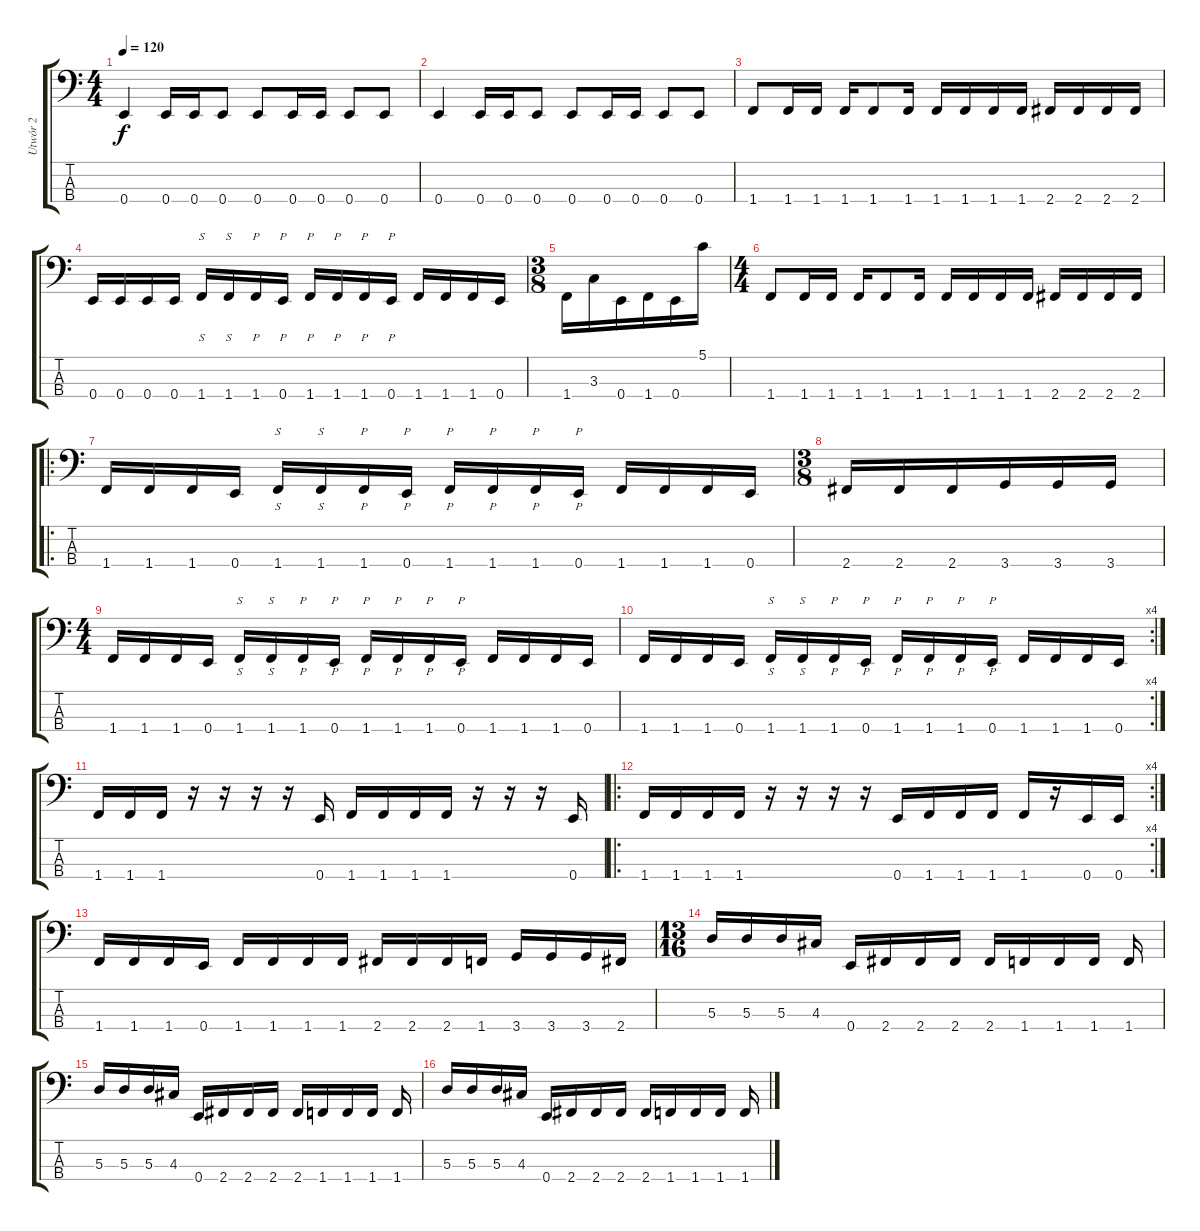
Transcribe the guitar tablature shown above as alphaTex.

\track ("Utwór 2" "Utwór 2") {instrument electricbassfinger}
\staff {score tabs}
\tuning (G2 D2 A1 E1) {hide}
\ts (4 4)
\tempo 120
\clef f4
\ks c
0.4.4{dy f instrument electricbassfinger} 0.4.16 0.4.16 0.4.8 0.4.8 0.4.16 0.4.16 0.4.8 0.4.8 |
0.4.4 0.4.16 0.4.16 0.4.8 0.4.8 0.4.16 0.4.16 0.4.8 0.4.8 |
1.4.8 1.4.16 1.4.16 1.4.16 1.4.8 1.4.16 1.4.16 1.4.16 1.4.16 1.4.16 2.4.16 2.4.16 2.4.16 2.4.16 |
0.4.16 0.4.16 0.4.16 0.4.16 1.4.16{s} 1.4.16{s} 1.4.16{p} 0.4.16{p} 1.4.16{p} 1.4.16{p} 1.4.16{p} 0.4.16{p} 1.4.16 1.4.16 1.4.16 0.4.16 |
\ts (3 8)
1.4.16 3.3.16 0.4.16 1.4.16 0.4.16 5.1.16 |
\ts (4 4)
1.4.8 1.4.16 1.4.16 1.4.16 1.4.8 1.4.16 1.4.16 1.4.16 1.4.16 1.4.16 2.4.16 2.4.16 2.4.16 2.4.16 |
\ro
1.4.16 1.4.16 1.4.16 0.4.16 1.4.16{s} 1.4.16{s} 1.4.16{p} 0.4.16{p} 1.4.16{p} 1.4.16{p} 1.4.16{p} 0.4.16{p} 1.4.16 1.4.16 1.4.16 0.4.16 |
\ts (3 8)
2.4.16 2.4.16 2.4.16 3.4.16 3.4.16 3.4.16 |
\ts (4 4)
1.4.16 1.4.16 1.4.16 0.4.16 1.4.16{s} 1.4.16{s} 1.4.16{p} 0.4.16{p} 1.4.16{p} 1.4.16{p} 1.4.16{p} 0.4.16{p} 1.4.16 1.4.16 1.4.16 0.4.16 |
\rc 4
1.4.16 1.4.16 1.4.16 0.4.16 1.4.16{s} 1.4.16{s} 1.4.16{p} 0.4.16{p} 1.4.16{p} 1.4.16{p} 1.4.16{p} 0.4.16{p} 1.4.16 1.4.16 1.4.16 0.4.16 |
1.4.16 1.4.16 1.4.16 r.16 r.16 r.16 r.16 0.4.16 1.4.16 1.4.16 1.4.16 1.4.16 r.16 r.16 r.16 0.4.16 |
\ro
\rc 4
1.4.16 1.4.16 1.4.16 1.4.16 r.16 r.16 r.16 r.16 0.4.16 1.4.16 1.4.16 1.4.16 1.4.16 r.16 0.4.16 0.4.16 |
1.4.16 1.4.16 1.4.16 0.4.16 1.4.16 1.4.16 1.4.16 1.4.16 2.4.16 2.4.16 2.4.16 1.4.16 3.4.16 3.4.16 3.4.16 2.4.16 |
\ts (13 16)
5.3.16 5.3.16 5.3.16 4.3.16 0.4.16 2.4.16 2.4.16 2.4.16 2.4.16 1.4.16 1.4.16 1.4.16 1.4.16 |
5.3.16 5.3.16 5.3.16 4.3.16 0.4.16 2.4.16 2.4.16 2.4.16 2.4.16 1.4.16 1.4.16 1.4.16 1.4.16 |
5.3.16 5.3.16 5.3.16 4.3.16 0.4.16 2.4.16 2.4.16 2.4.16 2.4.16 1.4.16 1.4.16 1.4.16 1.4.16
